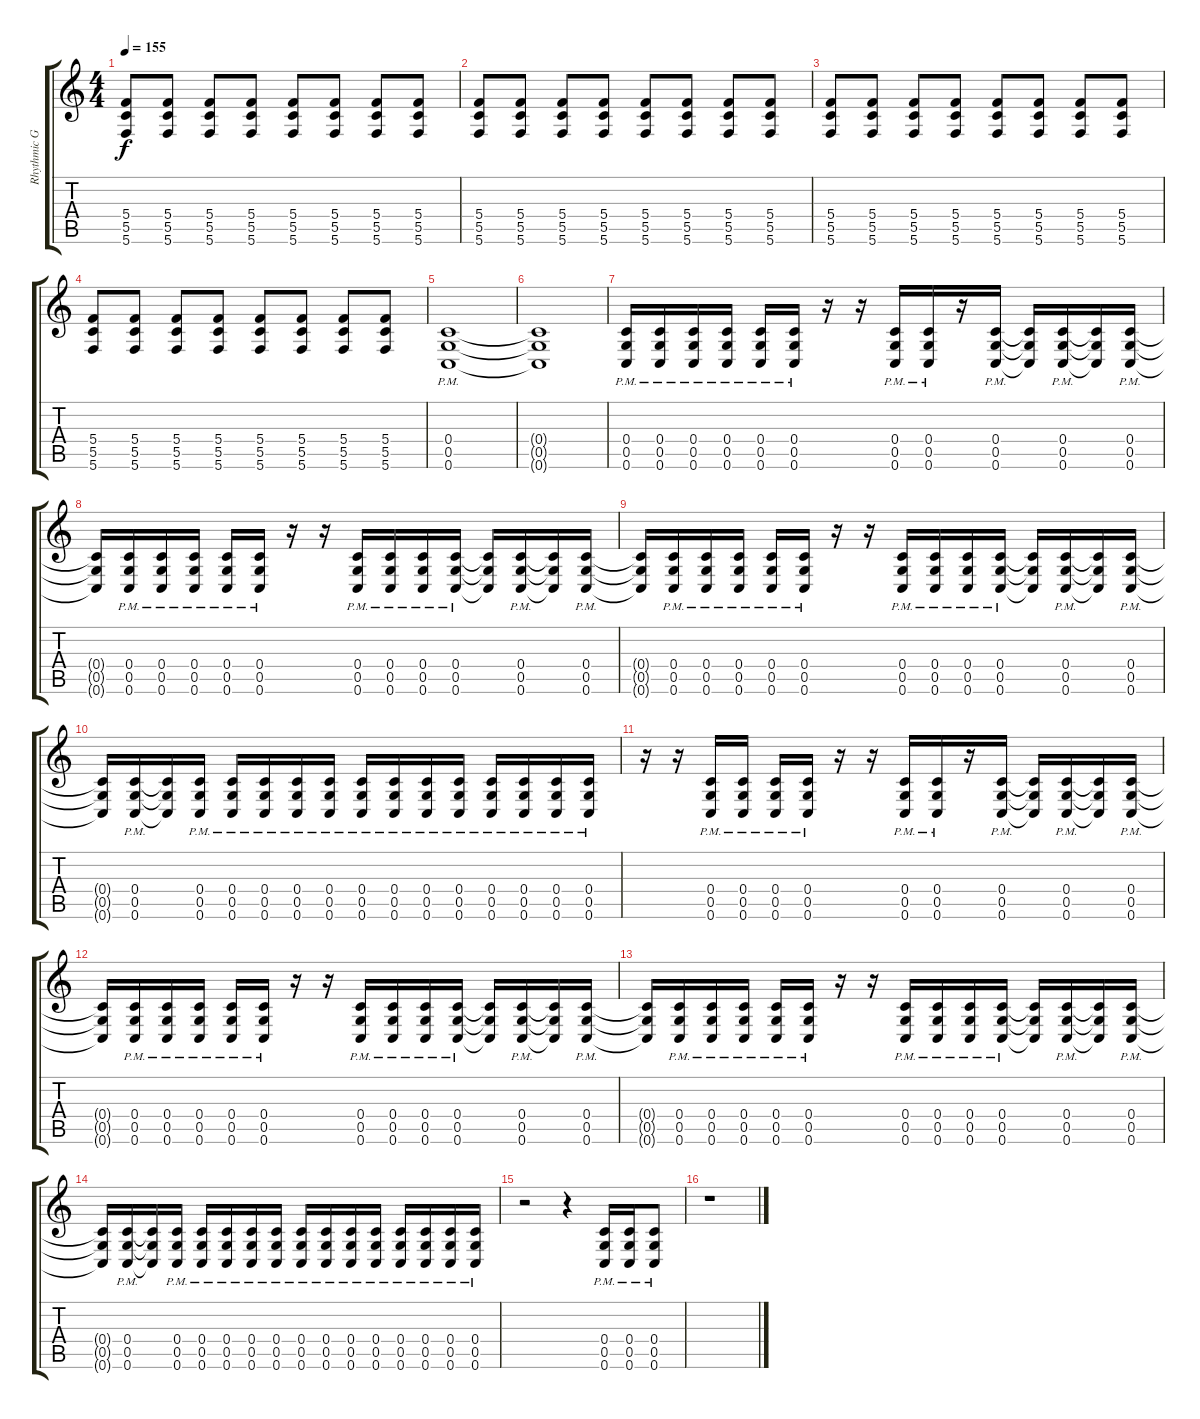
\track ("Rhythmic Guitar (Drop C)" "Rhythmic G") {instrument distortionguitar}
\staff {score tabs}
\tuning (D4 A3 F3 C3 G2 C2) {hide}
\ts (4 4)
\tempo 155
\clef g2
\ks c
(5.4 5.5 5.6).8{dy f} (5.4 5.5 5.6).8 (5.4 5.5 5.6).8 (5.4 5.5 5.6).8 (5.4 5.5 5.6).8 (5.4 5.5 5.6).8 (5.4 5.5 5.6).8 (5.4 5.5 5.6).8 |
(5.4 5.5 5.6).8 (5.4 5.5 5.6).8 (5.4 5.5 5.6).8 (5.4 5.5 5.6).8 (5.4 5.5 5.6).8 (5.4 5.5 5.6).8 (5.4 5.5 5.6).8 (5.4 5.5 5.6).8 |
(5.4 5.5 5.6).8 (5.4 5.5 5.6).8 (5.4 5.5 5.6).8 (5.4 5.5 5.6).8 (5.4 5.5 5.6).8 (5.4 5.5 5.6).8 (5.4 5.5 5.6).8 (5.4 5.5 5.6).8 |
(5.4 5.5 5.6).8 (5.4 5.5 5.6).8 (5.4 5.5 5.6).8 (5.4 5.5 5.6).8 (5.4 5.5 5.6).8 (5.4 5.5 5.6).8 (5.4 5.5 5.6).8 (5.4 5.5 5.6).8 |
(0.4{pm} 0.5{pm} 0.6{pm}).1 |
(0.4{t} 0.5{t} 0.6{t}).1 |
(0.4{pm} 0.5{pm} 0.6{pm}).16 (0.4{pm} 0.5{pm} 0.6{pm}).16 (0.4{pm} 0.5{pm} 0.6{pm}).16 (0.4{pm} 0.5{pm} 0.6{pm}).16 (0.4{pm} 0.5{pm} 0.6{pm}).16 (0.4{pm} 0.5{pm} 0.6{pm}).16 r.16 r.16 (0.4{pm} 0.5{pm} 0.6{pm}).16 (0.4{pm} 0.5{pm} 0.6{pm}).16 r.16 (0.4{pm} 0.5{pm} 0.6{pm}).16 (0.4{t} 0.5{t} 0.6{t}).16 (0.4{pm} 0.5{pm} 0.6{pm}).16 (0.4{t} 0.5{t} 0.6{t}).16 (0.4{pm} 0.5{pm} 0.6{pm}).16 |
(0.4{t} 0.5{t} 0.6{t}).16 (0.4{pm} 0.5{pm} 0.6{pm}).16 (0.4{pm} 0.5{pm} 0.6{pm}).16 (0.4{pm} 0.5{pm} 0.6{pm}).16 (0.4{pm} 0.5{pm} 0.6{pm}).16 (0.4{pm} 0.5{pm} 0.6{pm}).16 r.16 r.16 (0.4{pm} 0.5{pm} 0.6{pm}).16 (0.4{pm} 0.5{pm} 0.6{pm}).16 (0.4{pm} 0.5{pm} 0.6{pm}).16 (0.4{pm} 0.5{pm} 0.6{pm}).16 (0.4{t} 0.5{t} 0.6{t}).16 (0.4{pm} 0.5{pm} 0.6{pm}).16 (0.4{t} 0.5{t} 0.6{t}).16 (0.4{pm} 0.5{pm} 0.6{pm}).16 |
(0.4{t} 0.5{t} 0.6{t}).16 (0.4{pm} 0.5{pm} 0.6{pm}).16 (0.4{pm} 0.5{pm} 0.6{pm}).16 (0.4{pm} 0.5{pm} 0.6{pm}).16 (0.4{pm} 0.5{pm} 0.6{pm}).16 (0.4{pm} 0.5{pm} 0.6{pm}).16 r.16 r.16 (0.4{pm} 0.5{pm} 0.6{pm}).16 (0.4{pm} 0.5{pm} 0.6{pm}).16 (0.4{pm} 0.5{pm} 0.6{pm}).16 (0.4{pm} 0.5{pm} 0.6{pm}).16 (0.4{t} 0.5{t} 0.6{t}).16 (0.4{pm} 0.5{pm} 0.6{pm}).16 (0.4{t} 0.5{t} 0.6{t}).16 (0.4{pm} 0.5{pm} 0.6{pm}).16 |
(0.4{t} 0.5{t} 0.6{t}).16 (0.4{pm} 0.5{pm} 0.6{pm}).16 (0.4{t} 0.5{t} 0.6{t}).16 (0.4{pm} 0.5{pm} 0.6{pm}).16 (0.4{pm} 0.5{pm} 0.6{pm}).16 (0.4{pm} 0.5{pm} 0.6{pm}).16 (0.4{pm} 0.5{pm} 0.6{pm}).16 (0.4{pm} 0.5{pm} 0.6{pm}).16 (0.4{pm} 0.5{pm} 0.6{pm}).16 (0.4{pm} 0.5{pm} 0.6{pm}).16 (0.4{pm} 0.5{pm} 0.6{pm}).16 (0.4{pm} 0.5{pm} 0.6{pm}).16 (0.4{pm} 0.5{pm} 0.6{pm}).16 (0.4{pm} 0.5{pm} 0.6{pm}).16 (0.4{pm} 0.5{pm} 0.6{pm}).16 (0.4{pm} 0.5{pm} 0.6{pm}).16 |
r.16 r.16 (0.4{pm} 0.5{pm} 0.6{pm}).16 (0.4{pm} 0.5{pm} 0.6{pm}).16 (0.4{pm} 0.5{pm} 0.6{pm}).16 (0.4{pm} 0.5{pm} 0.6{pm}).16 r.16 r.16 (0.4{pm} 0.5{pm} 0.6{pm}).16 (0.4{pm} 0.5{pm} 0.6{pm}).16 r.16 (0.4{pm} 0.5{pm} 0.6{pm}).16 (0.4{t} 0.5{t} 0.6{t}).16 (0.4{pm} 0.5{pm} 0.6{pm}).16 (0.4{t} 0.5{t} 0.6{t}).16 (0.4{pm} 0.5{pm} 0.6{pm}).16 |
(0.4{t} 0.5{t} 0.6{t}).16 (0.4{pm} 0.5{pm} 0.6{pm}).16 (0.4{pm} 0.5{pm} 0.6{pm}).16 (0.4{pm} 0.5{pm} 0.6{pm}).16 (0.4{pm} 0.5{pm} 0.6{pm}).16 (0.4{pm} 0.5{pm} 0.6{pm}).16 r.16 r.16 (0.4{pm} 0.5{pm} 0.6{pm}).16 (0.4{pm} 0.5{pm} 0.6{pm}).16 (0.4{pm} 0.5{pm} 0.6{pm}).16 (0.4{pm} 0.5{pm} 0.6{pm}).16 (0.4{t} 0.5{t} 0.6{t}).16 (0.4{pm} 0.5{pm} 0.6{pm}).16 (0.4{t} 0.5{t} 0.6{t}).16 (0.4{pm} 0.5{pm} 0.6{pm}).16 |
(0.4{t} 0.5{t} 0.6{t}).16 (0.4{pm} 0.5{pm} 0.6{pm}).16 (0.4{pm} 0.5{pm} 0.6{pm}).16 (0.4{pm} 0.5{pm} 0.6{pm}).16 (0.4{pm} 0.5{pm} 0.6{pm}).16 (0.4{pm} 0.5{pm} 0.6{pm}).16 r.16 r.16 (0.4{pm} 0.5{pm} 0.6{pm}).16 (0.4{pm} 0.5{pm} 0.6{pm}).16 (0.4{pm} 0.5{pm} 0.6{pm}).16 (0.4{pm} 0.5{pm} 0.6{pm}).16 (0.4{t} 0.5{t} 0.6{t}).16 (0.4{pm} 0.5{pm} 0.6{pm}).16 (0.4{t} 0.5{t} 0.6{t}).16 (0.4{pm} 0.5{pm} 0.6{pm}).16 |
(0.4{t} 0.5{t} 0.6{t}).16 (0.4{pm} 0.5{pm} 0.6{pm}).16 (0.4{t} 0.5{t} 0.6{t}).16 (0.4{pm} 0.5{pm} 0.6{pm}).16 (0.4{pm} 0.5{pm} 0.6{pm}).16 (0.4{pm} 0.5{pm} 0.6{pm}).16 (0.4{pm} 0.5{pm} 0.6{pm}).16 (0.4{pm} 0.5{pm} 0.6{pm}).16 (0.4{pm} 0.5{pm} 0.6{pm}).16 (0.4{pm} 0.5{pm} 0.6{pm}).16 (0.4{pm} 0.5{pm} 0.6{pm}).16 (0.4{pm} 0.5{pm} 0.6{pm}).16 (0.4{pm} 0.5{pm} 0.6{pm}).16 (0.4{pm} 0.5{pm} 0.6{pm}).16 (0.4{pm} 0.5{pm} 0.6{pm}).16 (0.4{pm} 0.5{pm} 0.6{pm}).16 |
r.2 r.4 (0.4{pm} 0.5{pm} 0.6{pm}).16 (0.4{pm} 0.5{pm} 0.6{pm}).16 (0.4{pm} 0.5{pm} 0.6{pm}).8 |
r.1
